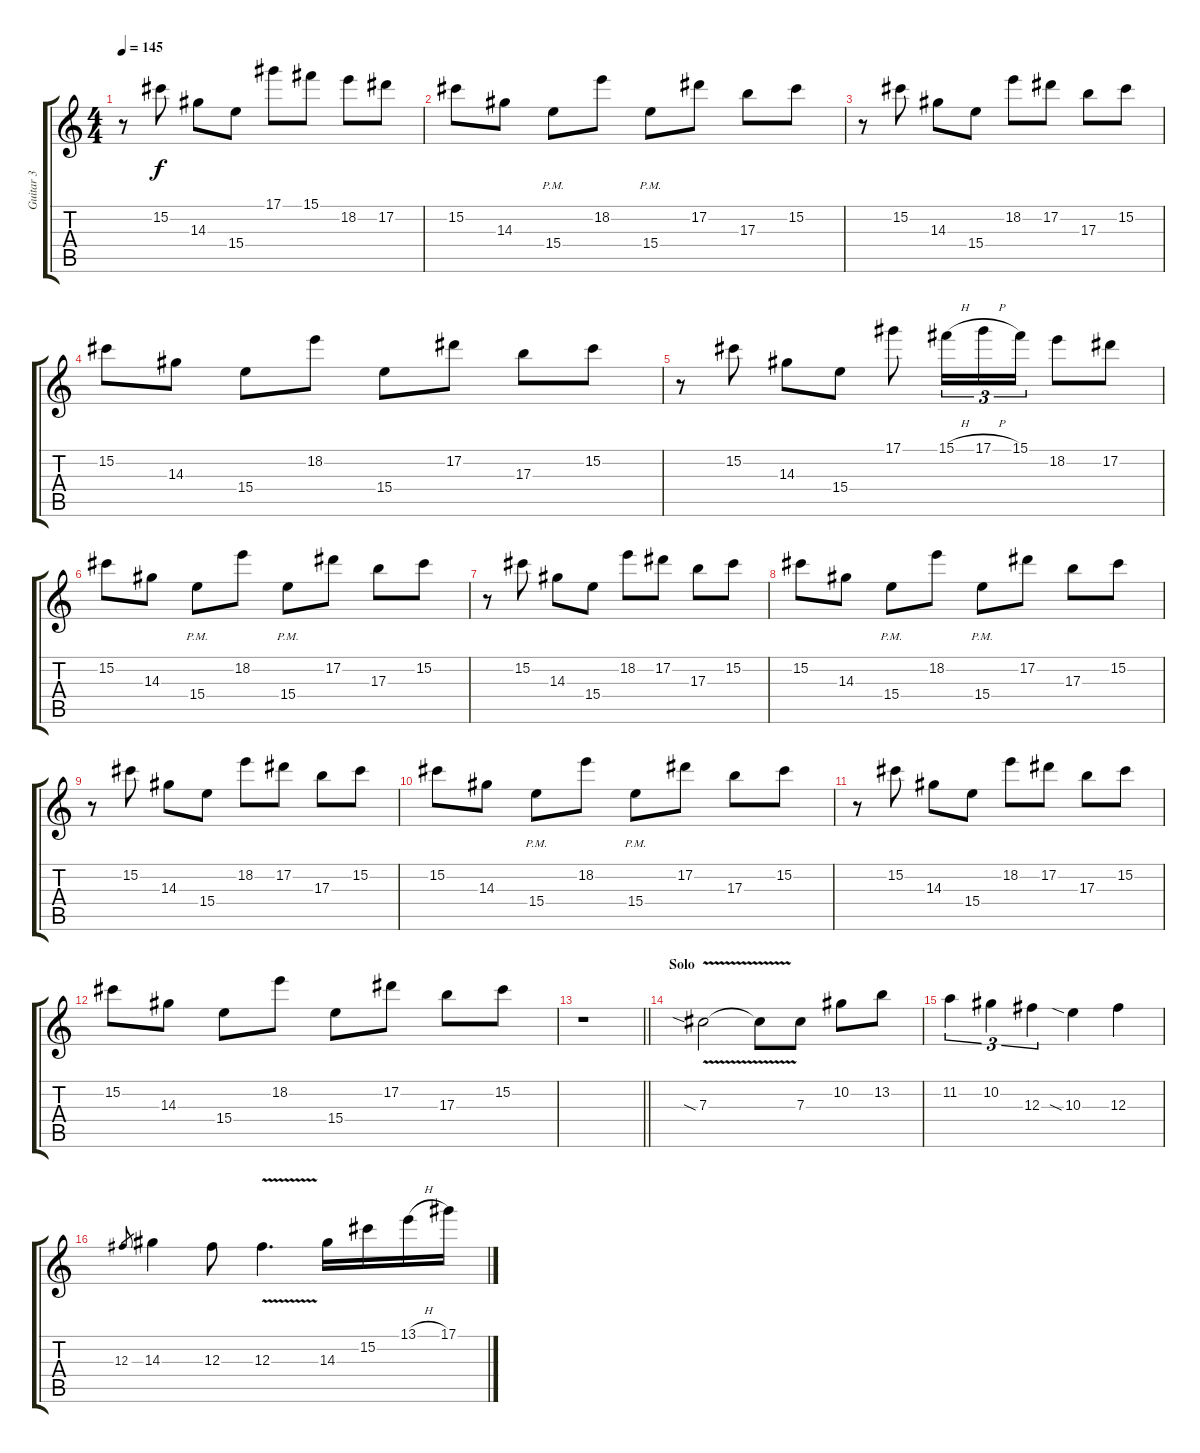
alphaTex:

\track ("Guitar 3" "Guitar 3") {instrument distortionguitar}
\staff {score tabs}
\tuning (Eb4 Bb3 Gb3 Db3 Ab2 Db2) {hide}
\ts (4 4)
\tempo 145
\clef g2
\ks c
r.8{dy f} 15.2.8 14.3.8 15.4.8 17.1.8 15.1.8 18.2.8 17.2.8 |
15.2.8 14.3.8 15.4{pm}.8 18.2.8 15.4{pm}.8 17.2.8 17.3.8 15.2.8 |
r.8 15.2.8 14.3.8 15.4.8 18.2.8 17.2.8 17.3.8 15.2.8 |
15.2.8 14.3.8 15.4.8 18.2.8 15.4.8 17.2.8 17.3.8 15.2.8 |
r.8 15.2.8 14.3.8 15.4.8 17.1.8{balance 2} 15.1{h}.16{tu (3 2)} 17.1{h}.16{tu (3 2)} 15.1.16{tu (3 2)} 18.2.8 17.2.8 |
15.2.8 14.3.8 15.4{pm}.8 18.2.8 15.4{pm}.8 17.2.8 17.3.8 15.2.8 |
r.8 15.2.8 14.3.8 15.4.8 18.2.8 17.2.8 17.3.8 15.2.8 |
15.2.8 14.3.8 15.4{pm}.8 18.2.8 15.4{pm}.8 17.2.8 17.3.8 15.2.8 |
r.8 15.2.8 14.3.8 15.4.8 18.2.8 17.2.8 17.3.8 15.2.8 |
15.2.8 14.3.8 15.4{pm}.8 18.2.8 15.4{pm}.8 17.2.8 17.3.8 15.2.8 |
r.8 15.2.8 14.3.8 15.4.8 18.2.8 17.2.8 17.3.8 15.2.8 |
15.2.8 14.3.8 15.4.8 18.2.8 15.4.8 17.2.8 17.3.8 15.2.8 |
\barLineRight lightlight
r.1{volume 16} |
\section ("" "Solo")
7.3{v sia}.2 7.3{t}.8 7.3.8 10.2.8 13.2.8 |
11.2.4{tu (3 2)} 10.2.4{tu (3 2)} 12.3.4{tu (3 2)} 10.3{sia}.4 12.3.4 |
12.3.8{gr} 14.3.4 12.3.8 12.3{v}.4{d} 14.3.16 15.2.16 13.1{h}.16 17.1.16
